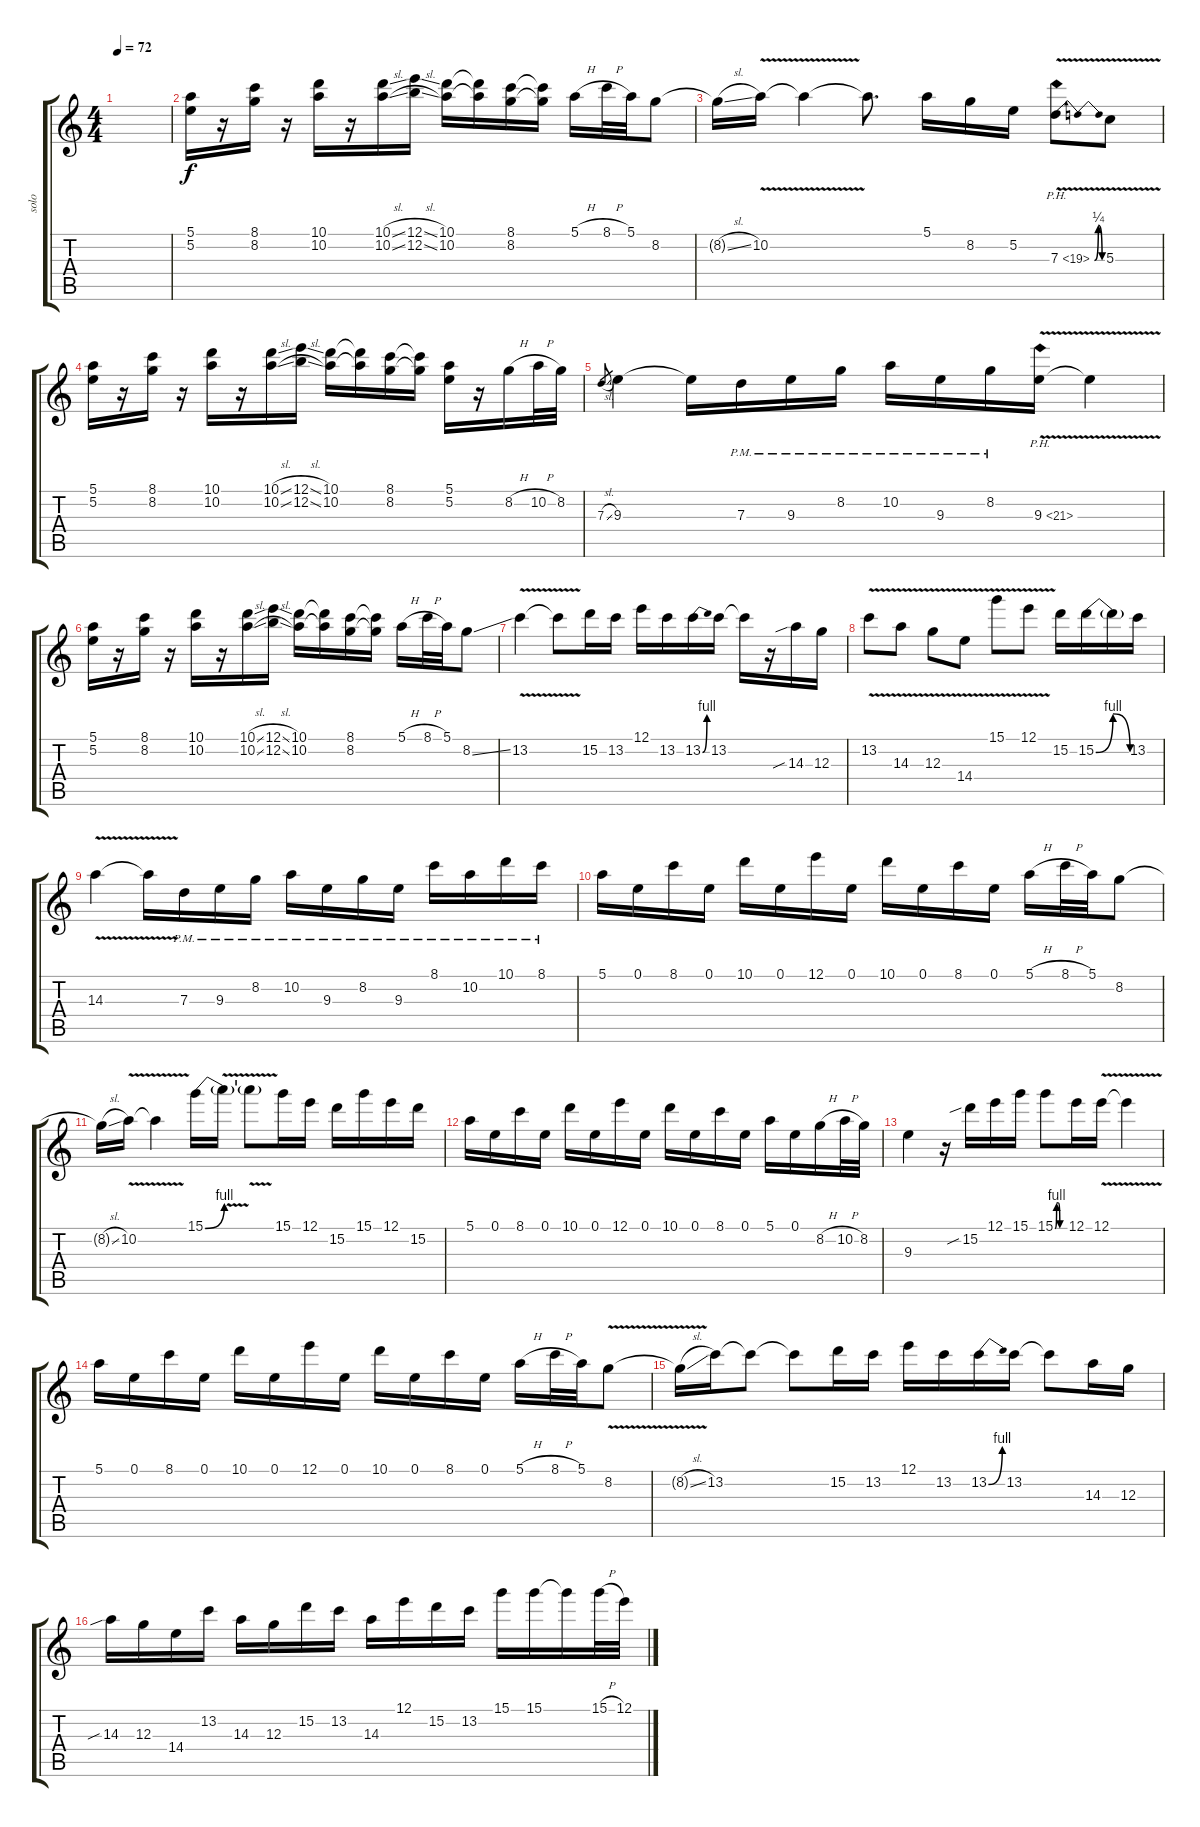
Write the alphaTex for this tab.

\track ("solo" "solo") {instrument distortionguitar}
\staff {score tabs}
\tuning (E4 B3 G3 D3 A2 E2) {hide}
\ts (4 4)
\tempo 72
\clef g2
\ks c
|
(5.1 5.2).16 r.16 (8.1 8.2).16 r.16 (10.1 10.2).16 r.16 (10.1{sl} 10.2{sl}).16 (12.1{sl} 12.2{sl}).16 (10.1 10.2).16 (10.1{t} 10.2{t}).16 (8.1 8.2).16 (8.1{t} 8.2{t}).16 5.1{h}.16 8.1{h}.32 5.1.32 8.2.8 |
8.2{sl t}.16 10.2{v}.16 10.2{t}.4 10.2{t}.8{d} 5.1.16 8.2.16 5.2.16 7.3{be (bendrelease 0 0 30 1 30 1 60 0) ph 12 v}.8 5.3{v}.8 |
(5.1 5.2).16 r.16 (8.1 8.2).16 r.16 (10.1 10.2).16 r.16 (10.1{sl} 10.2{sl}).16 (12.1{sl} 12.2{sl}).16 (10.1 10.2).16 (10.1{t} 10.2{t}).16 (8.1 8.2).16 (8.1{t} 8.2{t}).16 (5.1 5.2).16 r.16 8.2{h}.16 10.2{h}.32 8.2.32 |
7.3{sl}.8{gr} 9.3.4 9.3{t}.16 7.3{pm}.16 9.3{pm}.16 8.2{pm}.16 10.2{pm}.16 9.3{pm}.16 8.2{pm}.16 9.3{ph 12 v}.16 9.3{t}.4 |
(5.1 5.2).16 r.16 (8.1 8.2).16 r.16 (10.1 10.2).16 r.16 (10.1{sl} 10.2{sl}).16 (12.1{sl} 12.2{sl}).16 (10.1 10.2).16 (10.1{t} 10.2{t}).16 (8.1 8.2).16 (8.1{t} 8.2{t}).16 5.1{h}.16 8.1{h}.32 5.1.32 8.2{ss}.8 |
13.2{v}.4 13.2{t}.8 15.2.16 13.2.16 12.1.16 13.2.16 13.2{be (bend 0 0 60 4)}.16 13.2.16 13.2{t}.16 r.16 14.3{sib}.16 12.3.16 |
13.2{v}.8 14.3{v}.8 12.3{v}.8 14.4{v}.8 15.1{v}.8 12.1{v}.8 15.2.16 15.2{be (bendrelease 0 0 15 4 45 4 60 0)}.16 15.2{t}.16 13.2.16 |
14.3{v}.4 14.3{t}.16 7.3{pm}.16 9.3{pm}.16 8.2{pm}.16 10.2{pm}.16 9.3{pm}.16 8.2{pm}.16 9.3{pm}.16 8.1{pm}.16 10.2{pm}.16 10.1{pm}.16 8.1{pm}.16 |
5.1.16 0.1.16 8.1.16 0.1.16 10.1.16 0.1.16 12.1.16 0.1.16 10.1.16 0.1.16 8.1.16 0.1.16 5.1{h}.16 8.1{h}.32 5.1.32 8.2.8 |
8.2{sl t}.16 10.2{v}.16 10.2{t}.4 15.1{be (bend 0 0 60 4)}.16 15.1{v t}.16 15.1{t}.8 15.1.16 12.1.16 15.2.16 15.1.16 12.1.16 15.2.16 |
5.1.16 0.1.16 8.1.16 0.1.16 10.1.16 0.1.16 12.1.16 0.1.16 10.1.16 0.1.16 8.1.16 0.1.16 5.1.16 0.1.16 8.2{h}.16 10.2{h}.32 8.2.32 |
9.3.4 r.16 15.2{sib}.16 12.1.16 15.1.16 15.1{be (custom 0 0 10 4 20 4 30 0 60 0)}.8 12.1.16 12.1{v}.16 12.1{t}.4 |
5.1.16 0.1.16 8.1.16 0.1.16 10.1.16 0.1.16 12.1.16 0.1.16 10.1.16 0.1.16 8.1.16 0.1.16 5.1{h}.16 8.1{h}.32 5.1.32 8.2{v}.8 |
8.2{sl t}.16 13.2.16 13.2{t}.8 13.2{t}.8 15.2.16 13.2.16 12.1.16 13.2.16 13.2{be (bend 0 0 60 4)}.16 13.2.16 13.2{t}.8 14.3.16 12.3.16 |
14.3{sib}.16 12.3.16 14.4.16 13.2.16 14.3.16 12.3.16 15.2.16 13.2.16 14.3.16 12.1.16 15.2.16 13.2.16 15.1.16 15.1.16 15.1{t}.16 15.1{h}.32 12.1.32
